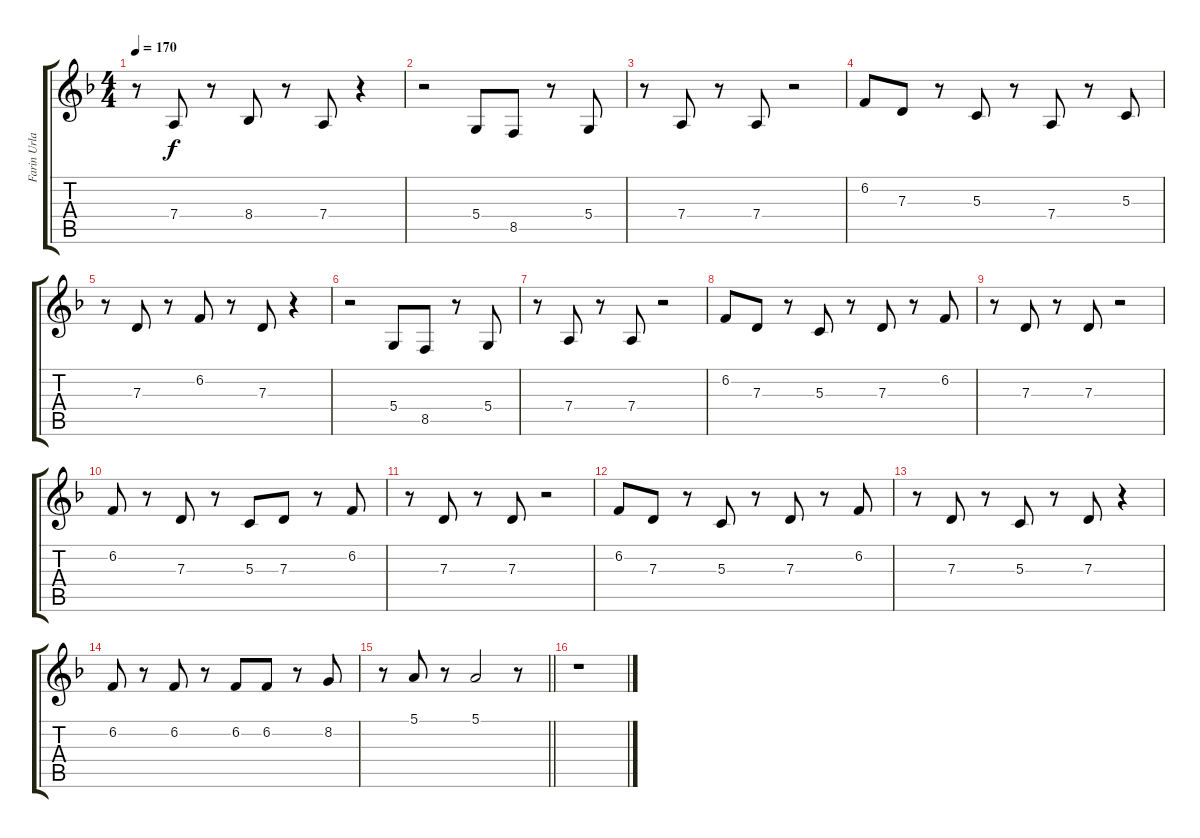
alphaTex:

\track ("Farin Urlaub" "Farin Urla") {instrument lead2sawtooth}
\staff {score tabs}
\tuning (E4 B3 G3 D3 A2 E2) {hide}
\ts (4 4)
\tempo 170
\clef g2
\ks f
r.8{dy f} 7.4.8 r.8 8.4.8 r.8 7.4.8 r.4 |
r.2 5.4.8 8.5.8 r.8 5.4.8 |
r.8 7.4.8 r.8 7.4.8 r.2 |
6.2.8 7.3.8 r.8 5.3.8 r.8 7.4.8 r.8 5.3.8 |
r.8 7.3.8 r.8 6.2.8 r.8 7.3.8 r.4 |
r.2 5.4.8 8.5.8 r.8 5.4.8 |
r.8 7.4.8 r.8 7.4.8 r.2 |
6.2.8 7.3.8 r.8 5.3.8 r.8 7.3.8 r.8 6.2.8 |
r.8 7.3.8 r.8 7.3.8 r.2 |
6.2.8 r.8 7.3.8 r.8 5.3.8 7.3.8 r.8 6.2.8 |
r.8 7.3.8 r.8 7.3.8 r.2 |
6.2.8 7.3.8 r.8 5.3.8 r.8 7.3.8 r.8 6.2.8 |
r.8 7.3.8 r.8 5.3.8 r.8 7.3.8 r.4 |
6.2.8 r.8 6.2.8 r.8 6.2.8 6.2.8 r.8 8.2.8 |
\barLineRight lightlight
r.8 5.1.8 r.8 5.1.2 r.8 |
r.1
